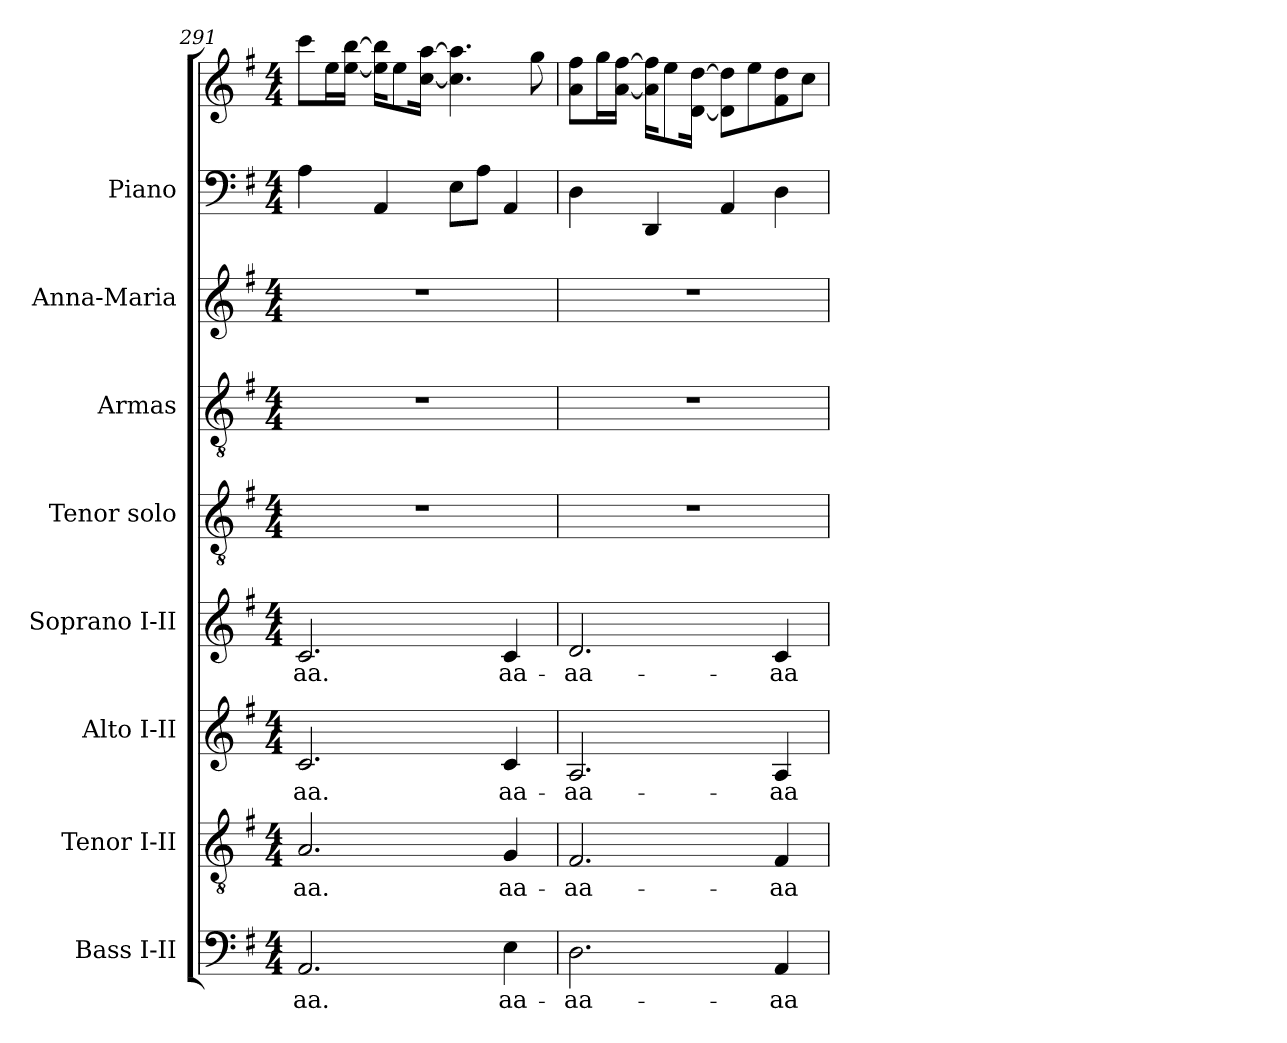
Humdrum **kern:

**kern	**text	**kern	**text	**kern	**text	**kern	**text	**kern	**kern	**kern	**kern	**kern
*part8	*part8	*part7	*part7	*part6	*part6	*part5	*part5	*part4	*part3	*part2	*part1	*part1
*staff9	*staff9	*staff8	*staff8	*staff7	*staff7	*staff6	*staff6	*staff5	*staff4	*staff3	*staff2	*staff1
*I"Bass I-II	*	*I"Tenor I-II	*	*I"Alto I-II	*	*I"Soprano I-II	*	*I"Tenor solo	*I"Armas	*I"Anna-Maria	*I"Piano	*
*I'B.	*	*I'T.	*	*I'A.	*	*I'S.	*	*I'T. Solo	*I'Armas	*I'A-M	*I'Pno.	*
*clefF4	*	*clefGv2	*	*clefG2	*	*clefG2	*	*clefGv2	*clefGv2	*clefG2	*clefF4	*clefG2
*	*	*ITrd7c12	*	*	*	*	*	*ITrd7c12	*ITrd7c12	*	*	*
*k[f#]	*	*k[f#]	*	*k[f#]	*	*k[f#]	*	*k[f#]	*k[f#]	*k[f#]	*k[f#]	*k[f#]
*G:	*	*G:	*	*G:	*	*G:	*	*G:	*G:	*G:	*G:	*G:
*M4/4	*	*M4/4	*	*M4/4	*	*M4/4	*	*M4/4	*M4/4	*M4/4	*M4/4	*M4/4
=291	=291	=291	=291	=291	=291	=291	=291	=291	=291	=291	=291	=291
!	!LO:LY:b:color=#000000	!	!	!	!	!	!	!	!	!	!	!
!	!	!	!LO:LY:b:color=#000000	!	!	!	!	!	!	!	!	!
!	!	!	!	!	!LO:LY:b:color=#000000	!	!	!	!	!	!	!
!	!	!	!	!	!	!	!LO:LY:b:color=#000000	!	!	!	!	!
2.AAi/	-aa.	2.AAi/	-aa.	2.ci/	-aa.	2.ci/	-aa.	1r	1r	1r	4Ai\	8ccci\L
.	.	.	.	.	.	.	.	.	.	.	.	16eei\L
.	.	.	.	.	.	.	.	.	.	.	.	[<16eei\ [>16bbiJJ
.	.	.	.	.	.	.	.	.	.	.	4AAi/	16eei\] 16bbi]KL
.	.	.	.	.	.	.	.	.	.	.	.	8eei\
.	.	.	.	.	.	.	.	.	.	.	.	[<16cci\ [>16aaiJk
.	.	.	.	.	.	.	.	.	.	.	8Ei\L	4.cci\] 4.aai]
.	.	.	.	.	.	.	.	.	.	.	8Ai\J	.
!	!LO:LY:b:color=#000000	!	!	!	!	!	!	!	!	!	!	!
!	!	!	!LO:LY:b:color=#000000	!	!	!	!	!	!	!	!	!
!	!	!	!	!	!LO:LY:b:color=#000000	!	!	!	!	!	!	!
!	!	!	!	!	!	!	!LO:LY:b:color=#000000	!	!	!	!	!
4Ei\	aa-	4GGi/	aa-	4ci/	aa-	4ci/	aa-	.	.	.	4AAi/	.
.	.	.	.	.	.	.	.	.	.	.	.	8ggi\
=292	=292	=292	=292	=292	=292	=292	=292	=292	=292	=292	=292	=292
!	!LO:LY:b:color=#000000	!	!	!	!	!	!	!	!	!	!	!
!	!	!	!LO:LY:b:color=#000000	!	!	!	!	!	!	!	!	!
!	!	!	!	!	!LO:LY:b:color=#000000	!	!	!	!	!	!	!
!	!	!	!	!	!	!	!LO:LY:b:color=#000000	!	!	!	!	!
2.Di\	-aa-	2.FF#i/	-aa-	2.Ai/	-aa-	2.di/	-aa-	1r	1r	1r	4Di\	8ai\ 8ff#iL
.	.	.	.	.	.	.	.	.	.	.	.	16ggi\L
.	.	.	.	.	.	.	.	.	.	.	.	[<16ai\ [>16ff#iJJ
.	.	.	.	.	.	.	.	.	.	.	4DDi/	16ai\] 16ff#i]KL
.	.	.	.	.	.	.	.	.	.	.	.	8eei\
.	.	.	.	.	.	.	.	.	.	.	.	[<16di\ [>16ddiJk
.	.	.	.	.	.	.	.	.	.	.	4AAi/	8di\] 8ddi]L
.	.	.	.	.	.	.	.	.	.	.	.	8eei\
!	!LO:LY:b:color=#000000	!	!	!	!	!	!	!	!	!	!	!
!	!	!	!LO:LY:b:color=#000000	!	!	!	!	!	!	!	!	!
!	!	!	!	!	!LO:LY:b:color=#000000	!	!	!	!	!	!	!
!	!	!	!	!	!	!	!LO:LY:b:color=#000000	!	!	!	!	!
4AAi/	-aa-	4FF#i/	-aa-	4Ai/	-aa-	4ci/	-aa-	.	.	.	4Di\	8f#i\ 8ddi
.	.	.	.	.	.	.	.	.	.	.	.	8cci\J
=	=	=	=	=	=	=	=	=	=	=	=	=
*-	*-	*-	*-	*-	*-	*-	*-	*-	*-	*-	*-	*-
